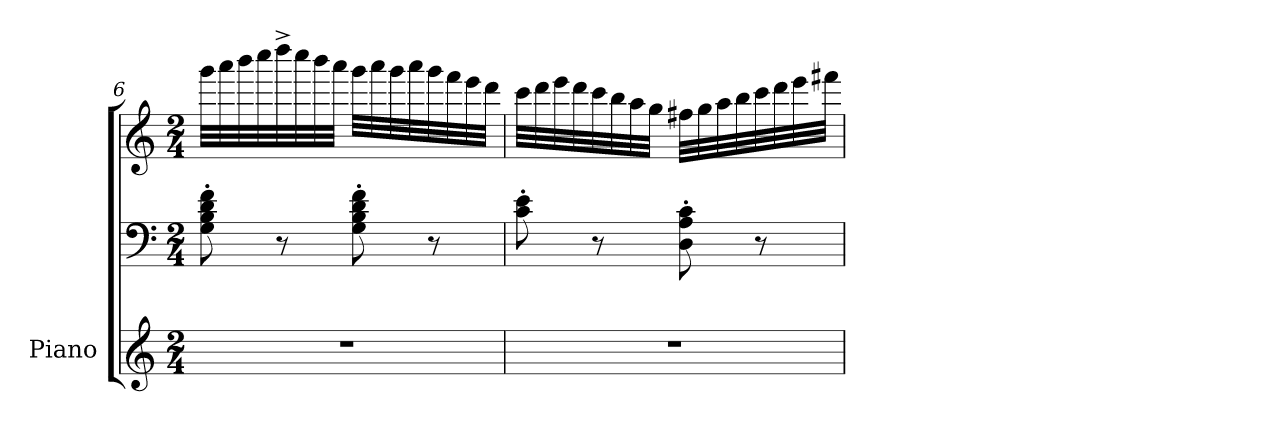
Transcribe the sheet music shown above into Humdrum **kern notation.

**kern	**kern	**kern
*part1	*part1	*part1
*staff3	*staff2	*staff1
*I"Piano	*	*
*I'Pno	*	*
!!LO:LB:g=z
*clefG2	*clefF4	*clefG2
*k[]	*k[]	*k[]
*M2/4	*M2/4	*M2/4
=6	=6	=6
2r	8G\' 8B\' 8d\' 8f\'	32ggg\LLL
.	.	32aaa\
.	.	32bbb\
.	.	32cccc\
.	8r	32dddd^\
.	.	32cccc\
.	.	32bbb\
.	.	32aaa\JJJ
.	8G\' 8B\' 8d\' 8f\'	32ggg\LLL
.	.	32aaa\
.	.	32ggg\
.	.	32aaa\
.	8r	32ggg\
.	.	32fff\
.	.	32eee\
.	.	32ddd\JJJ
=7	=7	=7
2r	8c\' 8e\'	32ccc\LLL
.	.	32ddd\
.	.	32eee\
.	.	32ddd\
.	8r	32ccc\
.	.	32bb\
.	.	32aa\
.	.	32gg\JJJ
.	8D\' 8A\' 8c\'	32ff#X\LLL
.	.	32gg\
.	.	32aa\
.	.	32bb\
.	8r	32ccc\
.	.	32ddd\
.	.	32eee\
.	.	32fff#X\JJJ
=	=	=
*-	*-	*-
